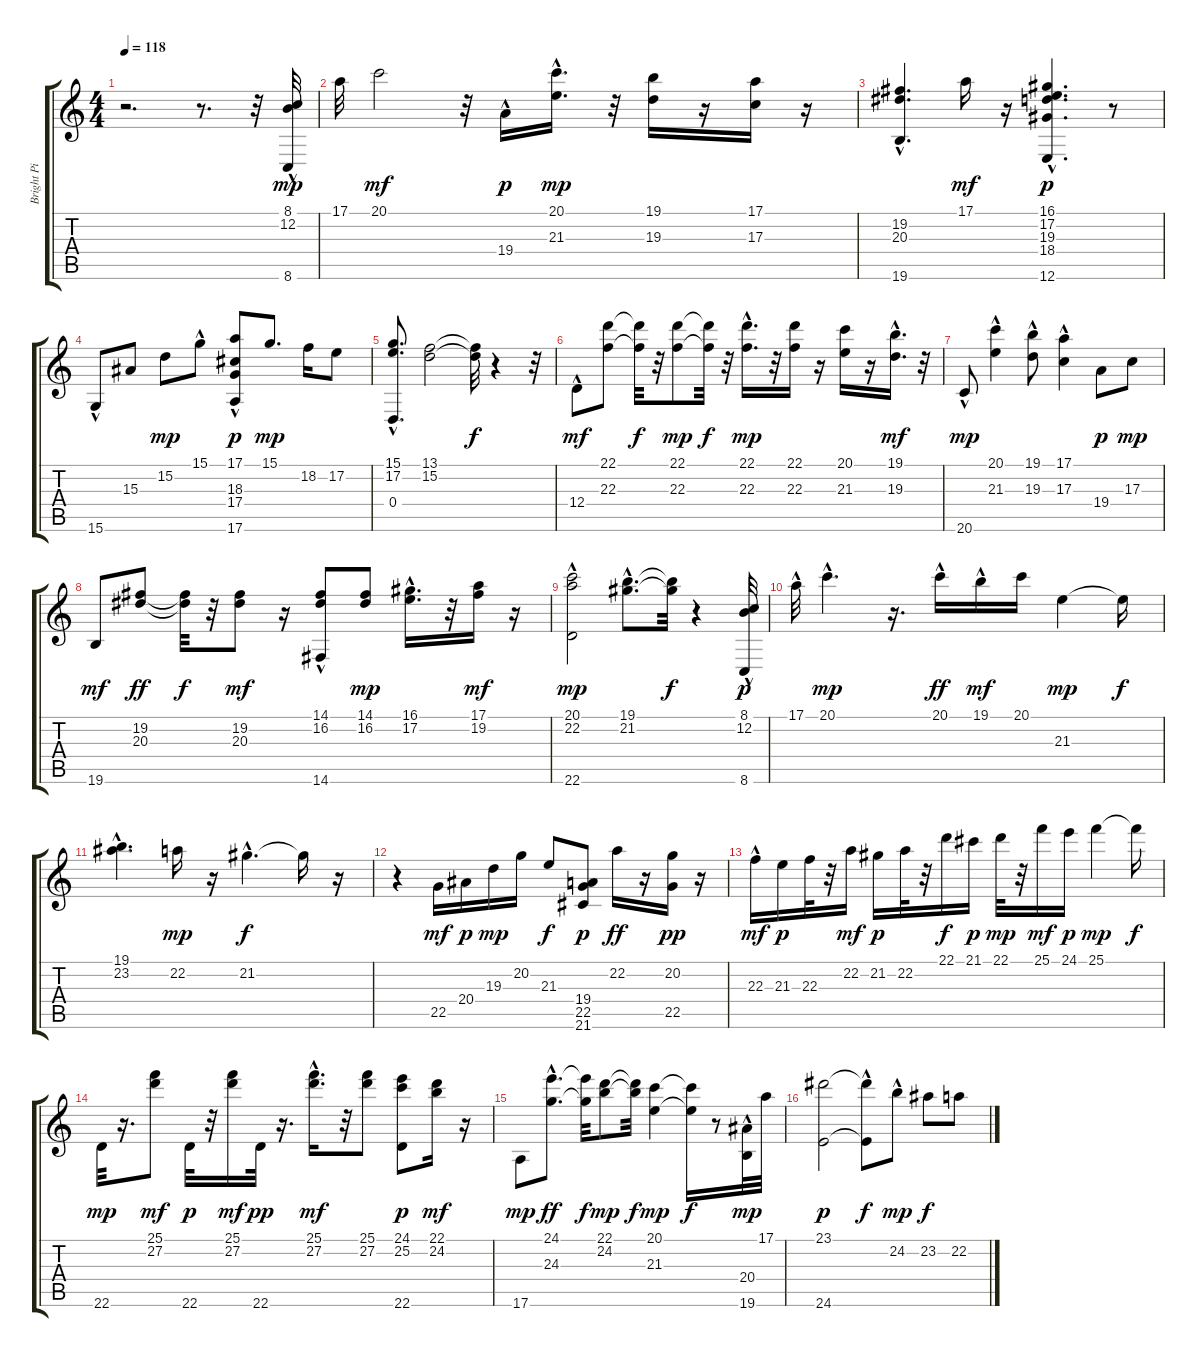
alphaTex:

\track (" Bright Piano*merged" " Bright Pi") {instrument brightacousticpiano}
\staff {score tabs}
\tuning (E4 B3 G3 D3 A2 E2) {hide}
\ts (4 4)
\tempo 118
\clef g2
\ks c
r.2{d dy mp} r.8{d} r.32 (8.1 12.2 8.6{hac}).32 |
17.1.32 20.1.2{dy mf} r.32 19.4{hac}.16{dy p} (20.1{hac} 21.3{hac}).16{d dy mp} r.32 (19.1 19.3).16 r.16 (17.1 17.3).16 r.16 |
(19.2{hac} 20.3{hac} 19.6).4{d} 17.1.16{dy mf} r.16 (16.1{hac} 17.2 19.3 18.4 12.6).4{d dy p} r.8 |
15.6{hac}.8 15.3.8 15.2.8{dy mp} 15.1{hac}.8 (17.1{hac} 18.3 17.4 17.6).8{dy p} 15.1.8{d dy mp} 18.2.16 17.2.8 |
(15.1{hac} 17.2{hac} 0.4).8{d} (13.1 15.2).2 (13.1{t} 15.2{t}).32{dy f} r.4 r.32 |
12.4{hac}.8{dy mf} (22.1 22.3).8 (22.1{t} 22.3{t}).32{dy f} r.32 (22.1 22.3).8{dy mp} (22.1{t} 22.3{t}).32{dy f} r.32 (22.1{hac} 22.3{hac}).16{d dy mp} r.32 (22.1 22.3).16 r.16 (20.1 21.3).16 r.16 (19.1{hac} 19.3{hac}).16{d dy mf} r.32 |
20.6{hac}.8{dy mp} (20.1 21.3{hac}).4 (19.1{hac} 19.3).8 (17.1 17.3{hac}).4 19.4.8{dy p} 17.3.8{dy mp} |
19.6.8{dy mf} (19.2 20.3).8{dy ff} (19.2{t} 20.3{t}).32{dy f} r.32 (19.2 20.3).8{dy mf} r.16 (14.1{hac} 16.2{hac} 14.6).8 (14.1 16.2).8{dy mp} (16.1 17.2{hac}).16{d} r.32 (17.1 19.2).16{dy mf} r.16 |
(20.1{hac} 22.2{hac} 22.6).2{dy mp} (19.1{hac} 21.2{hac}).8{d} (19.1{t} 21.2{t}).32{dy f} r.4 (8.1{hac} 12.2{hac} 8.6{hac}).32{dy p} |
17.1{hac}.32 20.1{hac}.4{d dy mp} r.16{d} 20.1{hac}.16{dy ff} 19.1{hac}.16{dy mf} 20.1.16 21.3.4{dy mp} 21.3{t}.16{dy f} |
(19.1{hac} 23.2).4{d} 22.2.16{dy mp} r.16 21.2{hac}.4{d dy f} 21.2{t}.16 r.16 |
r.4 22.5.16{dy mf} 20.4.16{dy p} 19.3.16{dy mp} 20.2.16 21.3.8{dy f} (19.4 22.5 21.6).8{dy p} 22.2.16{dy ff} r.16 (20.2 22.5).16{dy pp} r.16 |
22.3{hac}.16{dy mf} 21.3.16{dy p} 22.3.32 r.32 22.2.16{dy mf} 21.2.16{dy p} 22.2.32 r.32 22.1.16{dy f} 21.1.16{dy p} 22.1.32{dy mp} r.32 25.1.16{dy mf} 24.1.16{dy p} 25.1.4{dy mp} 25.1{t}.16{dy f} |
22.6.32{dy mp} r.16{d} (25.1 27.2).8{dy mf} 22.6.32{dy p} r.32 (25.1 27.2).16{dy mf} 22.6.32{dy pp} r.16{d} (25.1 27.2{hac}).16{d dy mf} r.32 (25.1 27.2).8 (24.1 25.2 22.6).8{dy p} (22.1 24.2).16{dy mf} r.16 |
17.6.8{dy mp} (24.1{hac} 24.3{hac}).8{d dy ff} (24.1{t} 24.3{t}).32{dy f} (22.1 24.2).8{dy mp} (22.1{t} 24.2{t}).32{dy f} (20.1 21.3).4{dy mp} (20.1{t} 21.3{t}).16{dy f} r.8 (20.4 19.6{hac}).32{dy mp} 17.1.32 |
(23.1 24.6).2{dy p} (23.1{hac t} 24.6{hac t}).8{dy f} 24.2{hac}.8{dy mp} 23.2.8{dy f} 22.2.8
